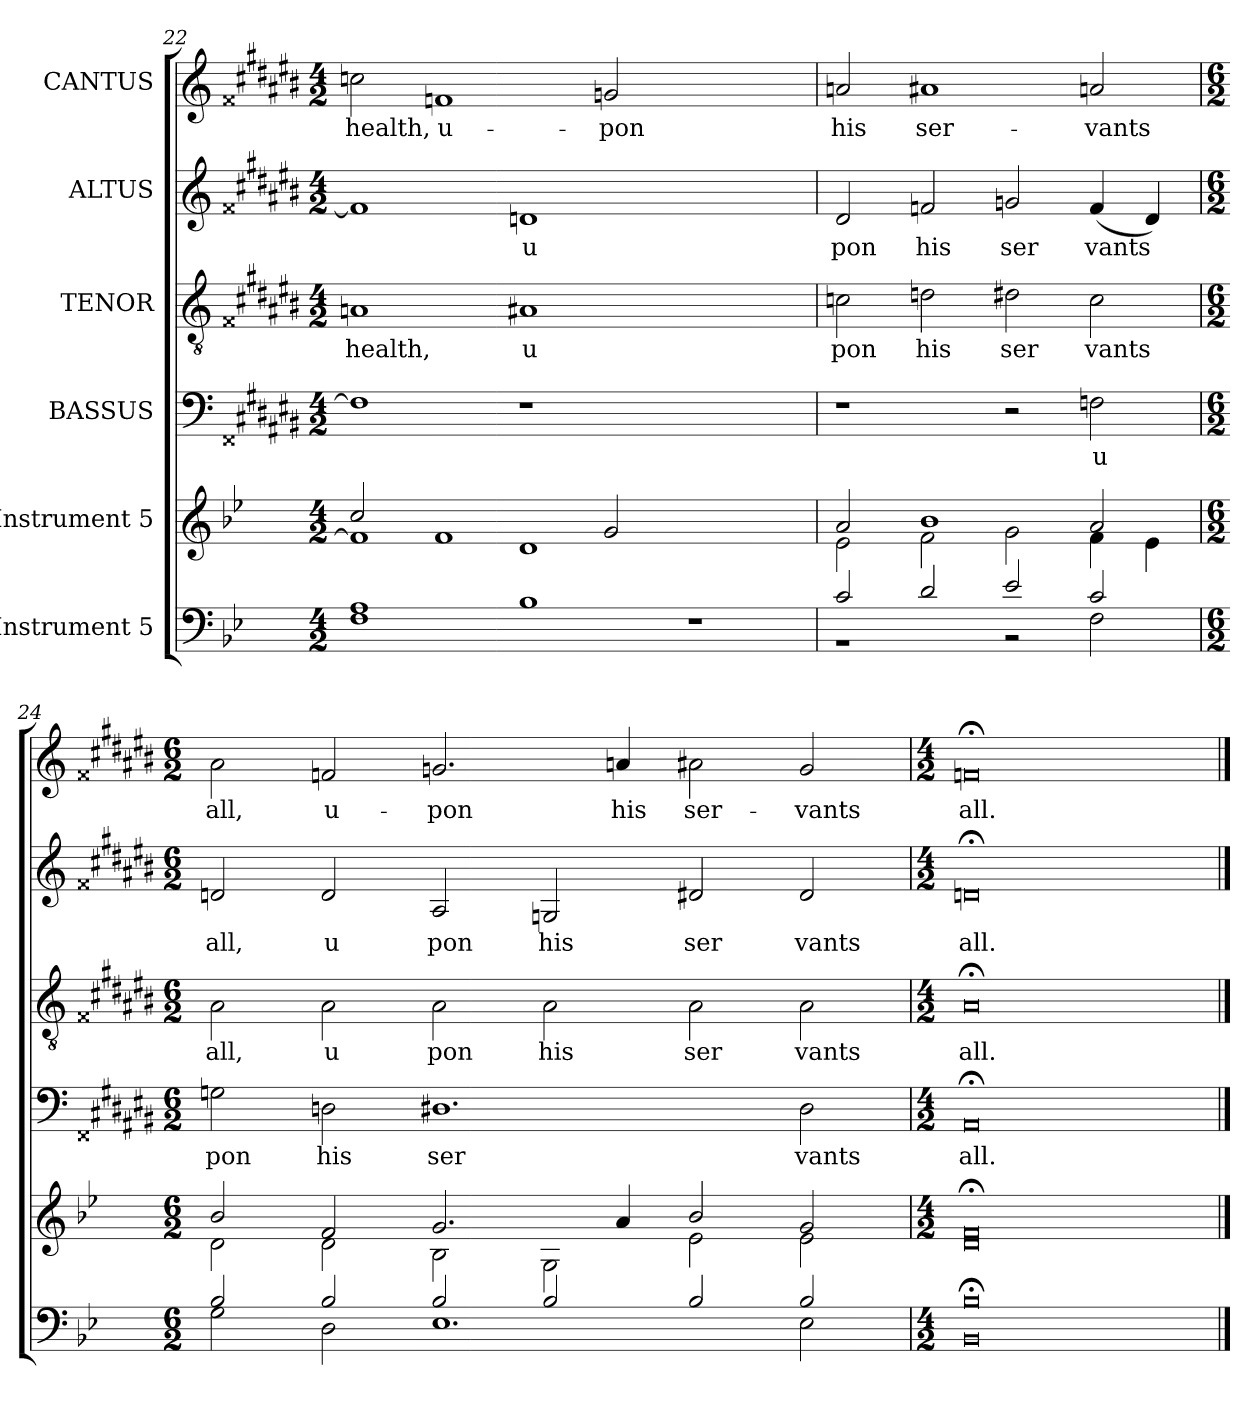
**kern	**kern	**kern	**text	**kern	**text	**kern	**text	**kern	**text
*part6	*part5	*part4	*part4	*part3	*part3	*part2	*part2	*part1	*part1
*staff6	*staff5	*staff4	*staff4	*staff3	*staff3	*staff2	*staff2	*staff1	*staff1
*I"Instrument 5	*I"Instrument 5	*I"BASSUS	*	*I"TENOR	*	*I"ALTUS	*	*I"CANTUS	*
*clefF4	*clefG2	*clefF4	*	*clefGv2	*	*clefG2	*	*clefG2	*
*	*	*ITrd1c2	*	*ITrd1c2	*	*ITrd1c2	*	*ITrd1c2	*
*k[b-e-]	*k[b-e-]	*k[f##c#g#d#a#e#b#]	*	*k[f##c#g#d#a#e#b#]	*	*k[f##c#g#d#a#e#b#]	*	*k[f##c#g#d#a#e#b#]	*
*B-:	*B-:	*G#:	*	*G#:	*	*G#:	*	*G#:	*
*M4/2	*M4/2	*M4/2	*	*M4/2	*	*M4/2	*	*M4/2	*
=22	=22	=22	=22	=22	=22	=22	=22	=22	=22
*	*^	*	*	*	*	*	*	*	*
!	!	!	!	!LO:LY:b:cj	!	!LO:LY:b:cj	!	!LO:LY:b:cj	!	!LO:LY:b:cj
1A 1F	2cc/	1f]	1E-]	.	1G	health,	1e-]	.	2b-\	health,
!	!	!	!	!	!	!	!	!	!	!LO:LY:b:cj
.	1f	.	.	.	.	.	.	.	1e-	u-
!	!	!	!	!	!	!LO:LY:b:cj	!	!LO:LY:b:cj	!	!
1B-	.	1d	1r	.	1G#	u	1c	u	.	.
!	!	!	!	!	!	!	!	!	!	!LO:LY:b:cj
.	2g/	.	.	.	.	.	.	.	2f/	-pon
1r	1ryy	1ryy	1ryy	.	1ryy	.	1ryy	.	1ryy	.
=23	=23	=23	=23	=23	=23	=23	=23	=23	=23	=23
*^	*	*	*	*	*	*	*	*	*	*
!	!	!	!	!	!	!	!LO:LY:b:cj	!	!LO:LY:b:cj	!	!LO:LY:b:cj
2c/	1r	2a/	2e-\	1r	.	2B-\	pon	2c#/	pon	2g/	his
!	!	!	!	!	!	!	!LO:LY:b:cj	!	!LO:LY:b:cj	!	!LO:LY:b:cj
2d/	.	1b-	2f\	.	.	2c\	his	2e-/	his	1g#	ser-
!	!	!	!	!	!	!	!LO:LY:b:cj	!	!LO:LY:b:cj	!	!
2e-/	2r	.	2g\	2r	.	2c#\	ser	2f/	ser	.	.
!	!	!	!	!	!LO:LY:b:cj	!	!LO:LY:b:cj	!	!LO:LY:b:cj	!	!LO:LY:b:cj
2c/	2F\	2a/	4f\	2E-\	u	2B-\	vants	(<4e-/	vants	2g/	-vants
!	!	!	!	!	!	!	!	!	!LO:LY:b:cj	!	!
.	.	.	4e-\	.	.	.	.	4c#/)	.	.	.
=24	=24	=24	=24	=24	=24	=24	=24	=24	=24	=24	=24
*M6/2	*	*M6/2	*	*M6/2	*	*M6/2	*	*M6/2	*	*M6/2	*
!	!	!	!	!	!LO:LY:b:cj	!	!LO:LY:b:cj	!	!LO:LY:b:cj	!	!LO:LY:b:cj
2B-/	2G\	2b-/	2d\	2F\	pon	2G#\	all,	2c/	all,	2g#\	all,
!	!	!	!	!	!LO:LY:b:cj	!	!LO:LY:b:cj	!	!LO:LY:b:cj	!	!LO:LY:b:cj
2B-/	2D\	2f/	2d\	2C\	his	2G#\	u	2c/	u	2e-/	u-
!	!	!	!	!	!LO:LY:b:cj	!	!LO:LY:b:cj	!	!LO:LY:b:cj	!	!LO:LY:b:cj
2B-/	1.E-	2.g/	2B-\	1.C#	ser	2G#\	pon	2G#/	pon	2.f/	-pon
!	!	!	!	!	!	!	!LO:LY:b:cj	!	!LO:LY:b:cj	!	!
2B-/	.	.	2G\	.	.	2G#\	his	2F/	his	.	.
!	!	!	!	!	!	!	!	!	!	!	!LO:LY:b:cj
.	.	4a/	.	.	.	.	.	.	.	4g/	his
!	!	!	!	!	!	!	!LO:LY:b:cj	!	!LO:LY:b:cj	!	!LO:LY:b:cj
2B-/	.	2b-/	2e-\	.	.	2G#\	ser	2c#/	ser	2g#\	ser-
!	!	!	!	!	!LO:LY:b:cj	!	!LO:LY:b:cj	!	!LO:LY:b:cj	!	!LO:LY:b:cj
2B-/	2E-\	2g/	2e-\	2C#\	vants	2G#\	vants	2c#/	vants	2f/	-vants
*v	*v	*	*	*	*	*	*	*	*	*	*
*	*v	*v	*	*	*	*	*	*	*	*
=25	=25	=25	=25	=25	=25	=25	=25	=25	=25
*M4/2	*M4/2	*M4/2	*	*M4/2	*	*M4/2	*	*M4/2	*
*^	*^	*	*	*	*	*	*	*	*
!	!	!	!	!	!LO:LY:b:cj	!	!LO:LY:b:cj	!	!LO:LY:b:cj	!	!LO:LY:b:cj
*v	*v	*	*	*	*	*	*	*	*	*	*
*	*v	*v	*	*	*	*	*	*	*	*
0BB-;< 0B-;<	0d;< 0f;<	0GG#;<	all.	0G#;<	all.	0c;<	all.	0e-;<	all.
==	==	==	==	==	==	==	==	==	==
*-	*-	*-	*-	*-	*-	*-	*-	*-	*-
